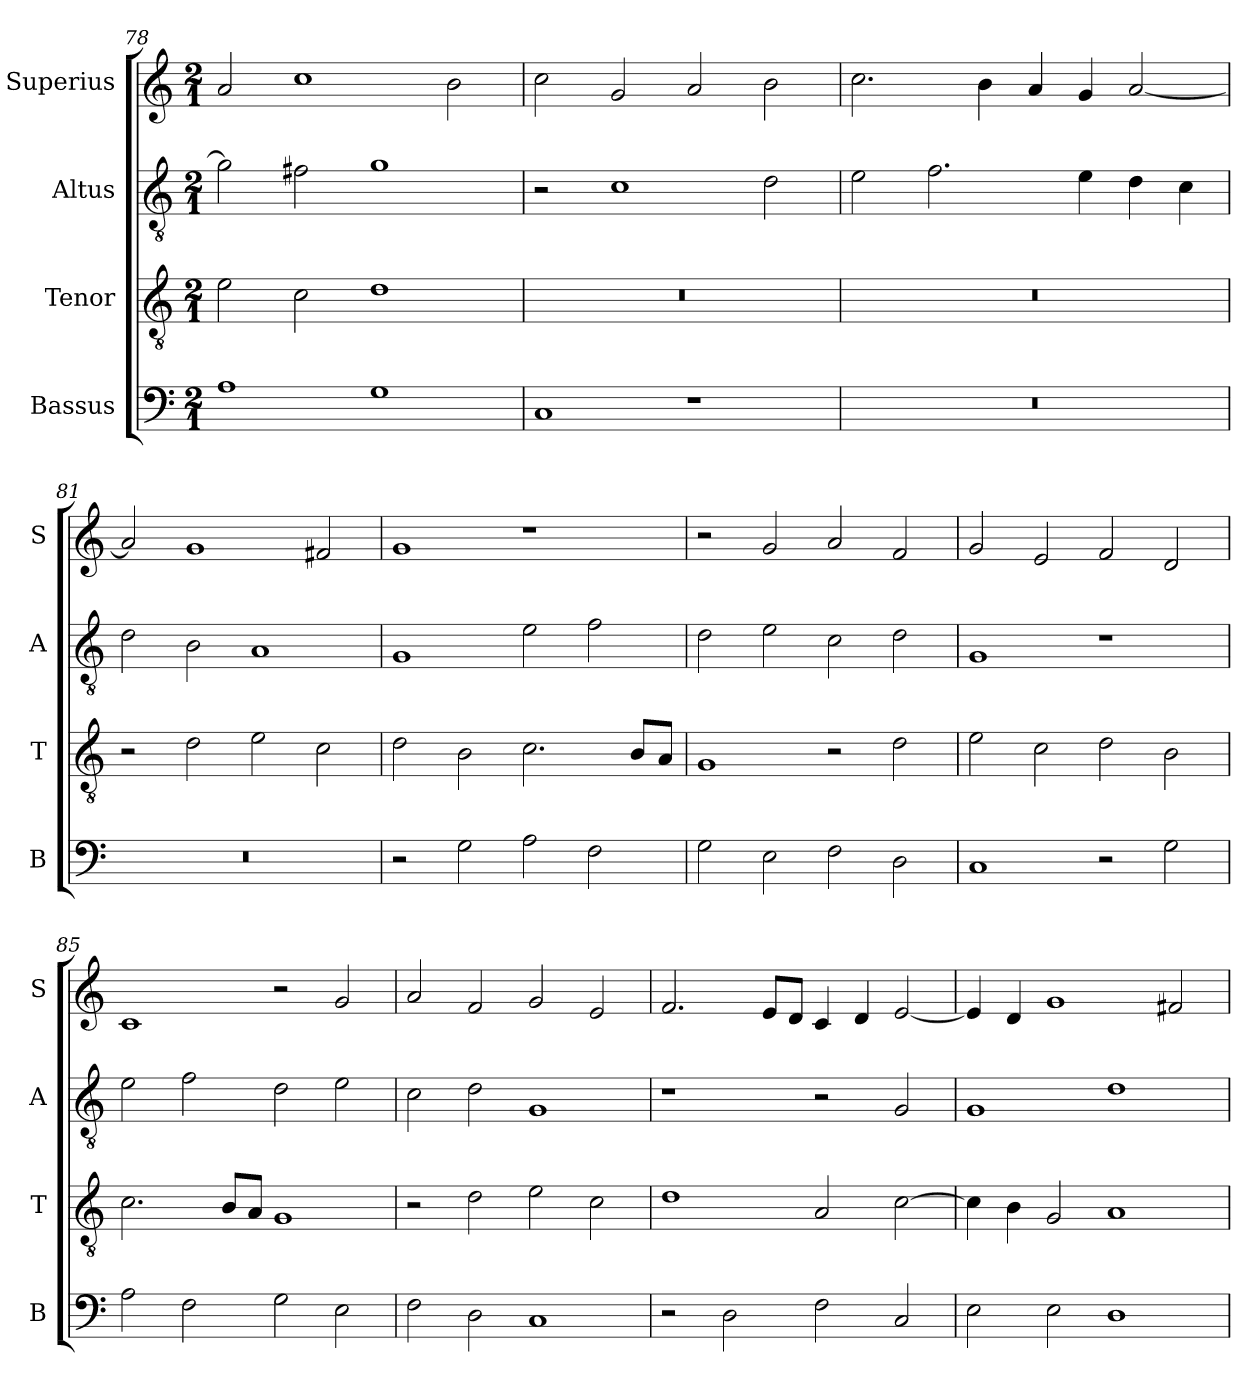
**kern	**kern	**kern	**kern
*part4	*part3	*part2	*part1
*staff4	*staff3	*staff2	*staff1
*I"Bassus	*I"Tenor	*I"Altus	*I"Superius
*I'B	*I'T	*I'A	*I'S
*clefF4	*clefGv2	*clefGv2	*clefG2
*k[]	*k[]	*k[]	*k[]
*C:	*C:	*C:	*C:
*M2/1	*M2/1	*M2/1	*M2/1
=78	=78	=78	=78
1A	2e	2g]	2a
.	2c	2f#X	1cc
1G	1d	1g	.
.	.	.	2b
=79	=79	=79	=79
1C	0r	2r	2cc
.	.	1c	2g
1r	.	.	2a
.	.	2d	2b
=80	=80	=80	=80
0r	0r	2e	2.cc
.	.	2.f	.
.	.	.	4b
.	.	.	4a
.	.	4e	4g
.	.	4d	[2a
.	.	4c	.
=81	=81	=81	=81
0r	2r	2d	2a]
.	2d	2B	1g
.	2e	1A	.
.	2c	.	2f#X
=82	=82	=82	=82
2r	2d	1G	1g
2G	2B	.	.
2A	2.c	2e	1r
2F	.	2f	.
.	8BL	.	.
.	8AJ	.	.
=83	=83	=83	=83
2G	1G	2d	2r
2E	.	2e	2g
2F	2r	2c	2a
2D	2d	2d	2f
=84	=84	=84	=84
1C	2e	1G	2g
.	2c	.	2e
2r	2d	1r	2f
2G	2B	.	2d
=85	=85	=85	=85
2A	2.c	2e	1c
2F	.	2f	.
.	8BL	.	.
.	8AJ	.	.
2G	1G	2d	2r
2E	.	2e	2g
=86	=86	=86	=86
2F	2r	2c	2a
2D	2d	2d	2f
1C	2e	1G	2g
.	2c	.	2e
=87	=87	=87	=87
2r	1d	1r	2.f
2D	.	.	.
.	.	.	8eL
.	.	.	8dJ
2F	2A	2r	4c
.	.	.	4d
2C	[2c	2G	[2e
=88	=88	=88	=88
2E	4c]	1G	4e]
.	4B	.	4d
2E	2G	.	1g
1D	1A	1d	.
.	.	.	2f#X
=	=	=	=
*-	*-	*-	*-
